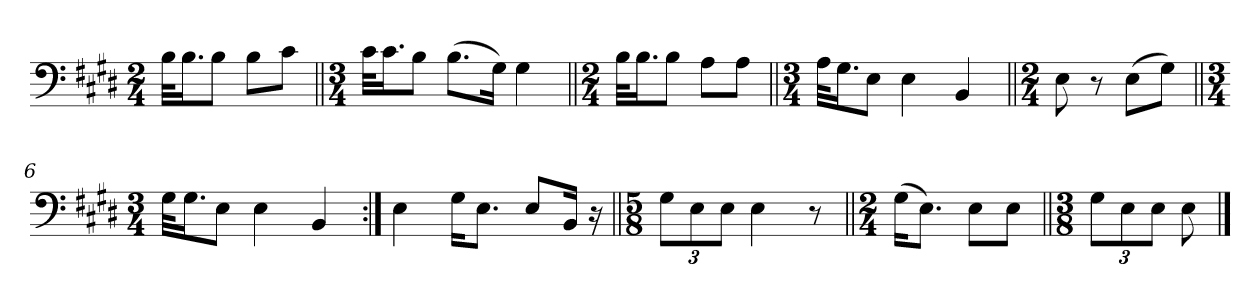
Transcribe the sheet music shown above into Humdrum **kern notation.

**kern
*part1
*staff1
*clefF4
*k[f#c#g#d#]
*M2/4
=1
32B\KLL
16.B\J
8B\J
8B\L
8c#\J
=2||
*M3/4
32c#\KLL
16.c#\J
8B\J
(8.B\L
16G#\Jk)
4G#\
=3||
*M2/4
32B\KLL
16.B\J
8B\J
8A\L
8A\J
=4||
*M3/4
32A\KLL
16.G#\J
8E\J
4E\
4BB/
=5||
*M2/4
8E\
8r
(8E\L
8G#\J)
=6||
*M3/4
32G#\KLL
16.G#\J
8E\J
4E\
4BB/
=7:|!
4E\
16G#\KL
8.E\J
8E/L
16BB/Jk
16r
=8||
*M5/8
12G#\L
12E\
12E\J
4E\
8r
=9||
*M2/4
(16G#\KL
8.E\J)
8E\L
8E\J
=10||
*M3/8
12G#\L
12E\
12E\J
8E\
==
*-
